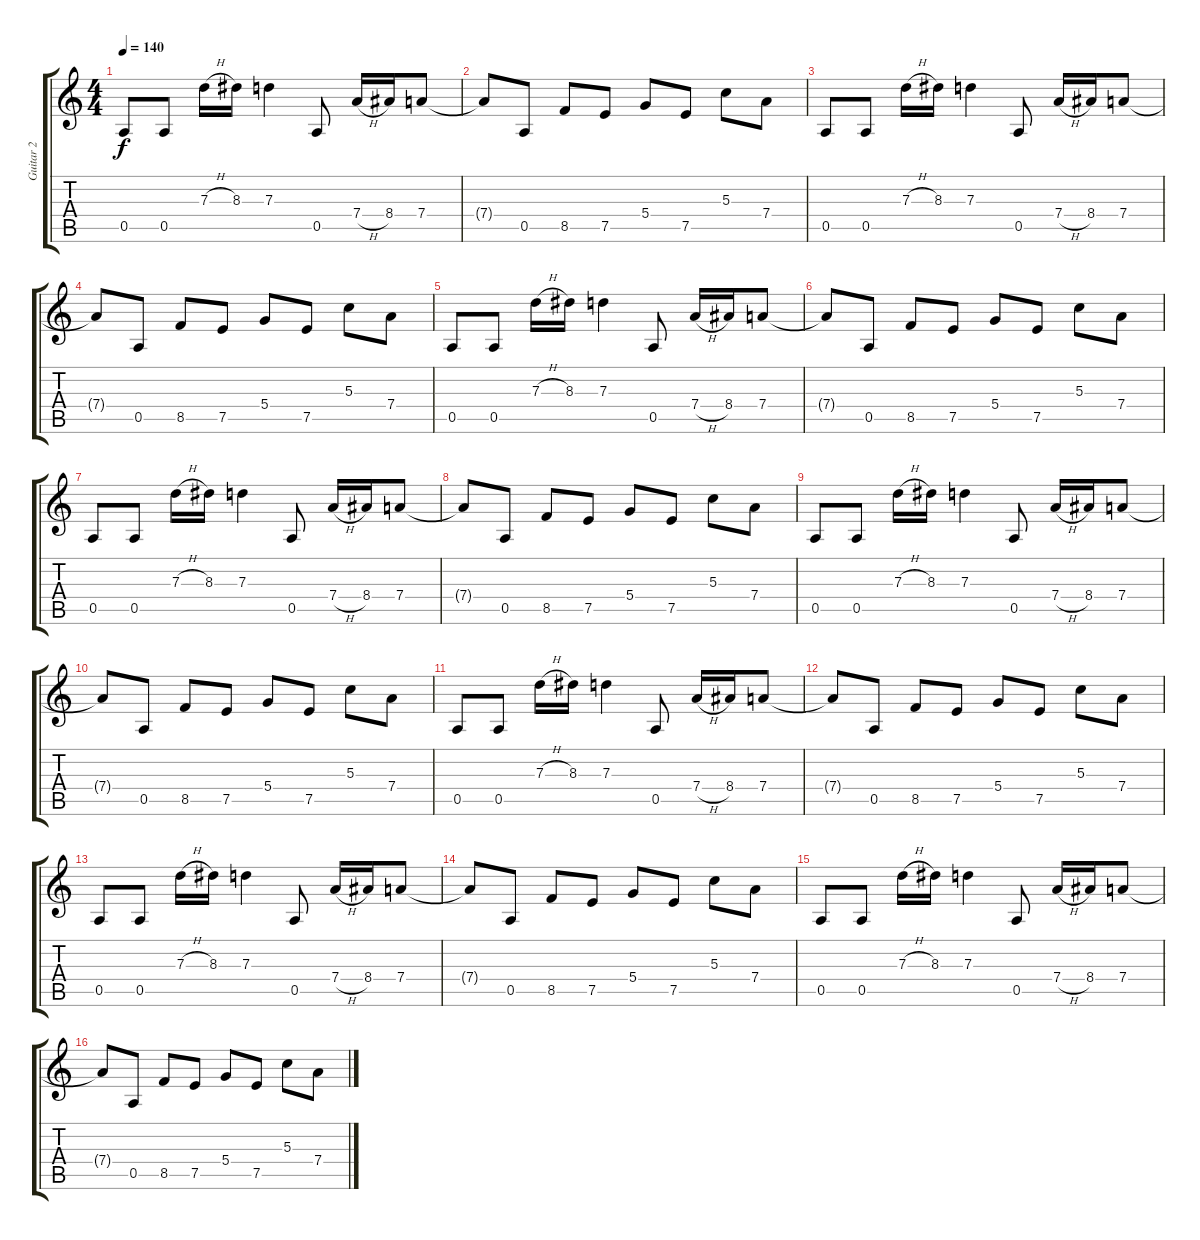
\track ("Guitar 2" "Guitar 2") {instrument overdrivenguitar}
\staff {score tabs}
\tuning (E4 B3 G3 D3 A2 E2) {hide}
\ts (4 4)
\tempo 140
\clef g2
\ks c
0.5.8{dy f instrument overdrivenguitar} 0.5.8 7.3{h}.16 8.3.16 7.3.4 0.5.8 7.4{h}.16 8.4.16 7.4.8 |
7.4{t}.8 0.5.8 8.5.8 7.5.8 5.4.8 7.5.8 5.3.8 7.4.8 |
0.5.8 0.5.8 7.3{h}.16 8.3.16 7.3.4 0.5.8 7.4{h}.16 8.4.16 7.4.8 |
7.4{t}.8 0.5.8 8.5.8 7.5.8 5.4.8 7.5.8 5.3.8 7.4.8 |
0.5.8 0.5.8 7.3{h}.16 8.3.16 7.3.4 0.5.8 7.4{h}.16 8.4.16 7.4.8 |
7.4{t}.8 0.5.8 8.5.8 7.5.8 5.4.8 7.5.8 5.3.8 7.4.8 |
0.5.8 0.5.8 7.3{h}.16 8.3.16 7.3.4 0.5.8 7.4{h}.16 8.4.16 7.4.8 |
7.4{t}.8 0.5.8 8.5.8 7.5.8 5.4.8 7.5.8 5.3.8 7.4.8 |
0.5.8 0.5.8 7.3{h}.16 8.3.16 7.3.4 0.5.8 7.4{h}.16 8.4.16 7.4.8 |
7.4{t}.8 0.5.8 8.5.8 7.5.8 5.4.8 7.5.8 5.3.8 7.4.8 |
0.5.8 0.5.8 7.3{h}.16 8.3.16 7.3.4 0.5.8 7.4{h}.16 8.4.16 7.4.8 |
7.4{t}.8 0.5.8 8.5.8 7.5.8 5.4.8 7.5.8 5.3.8 7.4.8 |
0.5.8 0.5.8 7.3{h}.16 8.3.16 7.3.4 0.5.8 7.4{h}.16 8.4.16 7.4.8 |
7.4{t}.8 0.5.8 8.5.8 7.5.8 5.4.8 7.5.8 5.3.8 7.4.8 |
0.5.8 0.5.8 7.3{h}.16 8.3.16 7.3.4 0.5.8 7.4{h}.16 8.4.16 7.4.8 |
7.4{t}.8 0.5.8 8.5.8 7.5.8 5.4.8 7.5.8 5.3.8 7.4.8
